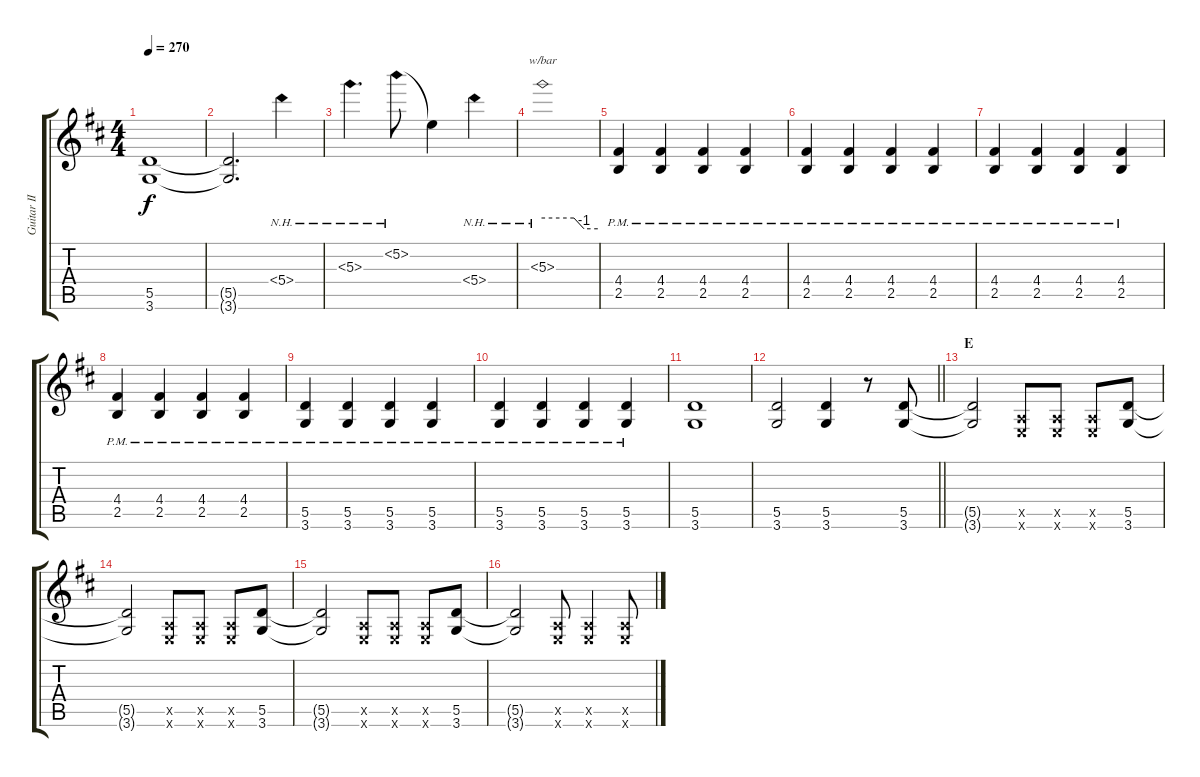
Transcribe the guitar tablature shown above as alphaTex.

\track ("Guitar II" "Guitar II") {instrument overdrivenguitar}
\staff {score tabs}
\tuning (E4 B3 G3 D3 A2 E2) {hide}
\ts (4 4)
\tempo 270
\clef g2
\ks d
(5.5 3.6).1{dy f} |
(5.5{t} 3.6{t}).2{d} 5.4{nh}.4 |
5.3{nh}.4{d} 5.2{nh}.8 5.2{t}.4 5.4{nh}.4 |
5.3{nh}.1{tbe (custom default 0 0 34 0 45 -4 60 -4)} |
(4.4{pm} 2.5{pm}).4 (4.4{pm} 2.5{pm}).4 (4.4{pm} 2.5{pm}).4 (4.4{pm} 2.5{pm}).4 |
(4.4{pm} 2.5{pm}).4 (4.4{pm} 2.5{pm}).4 (4.4{pm} 2.5{pm}).4 (4.4{pm} 2.5{pm}).4 |
(4.4{pm} 2.5{pm}).4 (4.4{pm} 2.5{pm}).4 (4.4{pm} 2.5{pm}).4 (4.4{pm} 2.5{pm}).4 |
(4.4{pm} 2.5{pm}).4 (4.4{pm} 2.5{pm}).4 (4.4{pm} 2.5{pm}).4 (4.4{pm} 2.5{pm}).4 |
(5.5{pm} 3.6{pm}).4 (5.5{pm} 3.6{pm}).4 (5.5{pm} 3.6{pm}).4 (5.5{pm} 3.6{pm}).4 |
(5.5{pm} 3.6{pm}).4 (5.5{pm} 3.6{pm}).4 (5.5{pm} 3.6{pm}).4 (5.5{pm} 3.6{pm}).4 |
(5.5 3.6).1 |
\barLineRight lightlight
(5.5 3.6).2 (5.5 3.6).4 r.8 (5.5 3.6).8 |
\section ("" "E")
(5.5{t} 3.6{t}).2 (0.5{x} 0.6{x}).8 (0.5{x} 0.6{x}).8 (0.5{x} 0.6{x}).8 (5.5 3.6).8 |
(5.5{t} 3.6{t}).2 (0.5{x} 0.6{x}).8 (0.5{x} 0.6{x}).8 (0.5{x} 0.6{x}).8 (5.5 3.6).8 |
(5.5{t} 3.6{t}).2 (0.5{x} 0.6{x}).8 (0.5{x} 0.6{x}).8 (0.5{x} 0.6{x}).8 (5.5 3.6).8 |
(5.5{t} 3.6{t}).2 (0.5{x} 0.6{x}).8 (0.5{x} 0.6{x}).4 (0.5{x} 0.6{x}).8
